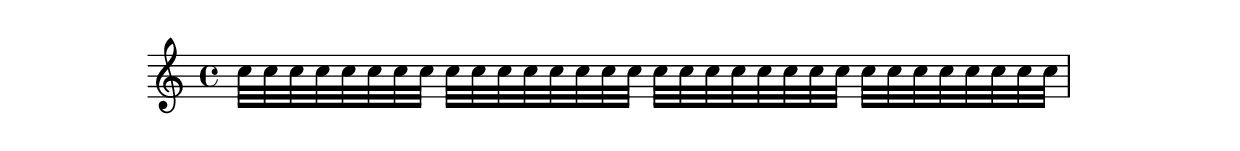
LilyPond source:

%% Do not edit this file; it is automatically
%% generated from LSR http://lsr.dsi.unimi.it
%% This file is in the public domain.
\version "2.13.16"

\header {
  lsrtags = "rhythms"

%% Translation of GIT committish: 00ef2ac3dd16e21c9ffdffaa4d6d043a3f1a76e6
  texidoces = "
Las barras de semicorcheas (o notas más breves) seguidas no se
subdividen de forma predeterminada.  Esto es: las tres (o más)
barras se prolongan, sin dividirse, sobre grupos completos de
notas.  Este comportamiento se puede modificar para que las barras
se subdividan en subgrupos mediante el establecimiento de la
propiedad @code{subdivideBeams}.  Cuando está establecida, las
diversas barras se subdividen a intervalos definidos por el valor
actual de la longitud del pulso @code{beatLength} reduciendo las
barras múltiples a una sola entre los subgrupos.  Observe que el
valor predeterminado de @code{beatLength} es de una unidad sobre
el denominador del compás en curso, si no está establecido
explícitamente.  Se debe establecer al valor de una fracción que
da la duración el subgrupo de barras utilizando la función
@code{ly:make-moment}, como se muestra aquí:

"
  doctitlees = "Subdivisión de las barras de semicorchea"


%% Translation of GIT committish: d96023d8792c8af202c7cb8508010c0d3648899d
  texidocde = "
Die Balken von aufeinanderfolgenden Sechszehnteln (oder kürzeren Notenwerten)
werden standardmäßig nicht unterteilt.  Dieses Verhalten kann verändert
werden, sodass die Balken in Untergruppen aufgeteilt werden, indem man
die Eigenschaft @code{subdivideBeams} verändert.  Man muss die Unterteilungsintervalle
als Notenbruch mit der @code{make-moment}-Funktion für @code{beatLength} angeben,
damit die Balken unterbrochen wird und nur ein Balken durchgezogen bleibt.  Der
Standardwert für @code{beatLength} ist 1 / Zähler des aktuellen Taktes.

"
  doctitlede = "Balken in Untergruppen teilen"



%% Translation of GIT committish: b3196fadd8f42d05ba35e8ac42f7da3caf8a3079
  texidocfr = "
Les ligatures d'une succession de notes de durée inférieure à la croche
ne sont pas subdivisées par défaut.  Autrement dit, tous les traits de
ligature seront continus.  Ce comportement peut être modifié afin de
diviser la ligature en sous-groupes grâce à la propriété
@code{subdivideBeams}.  Lorsqu'elle est activée, les ligatures seront
subdivisées selon un intervalle défini par @code{beatLength} ; il n'y
aura alors plus qu'un seul trait de ligature entre chaque sous-groupe.
Par défaut, @code{beatLength} fixe la valeur de référence à une noire.
Il faudra donc lui fournir, à l'aide de la fonction @code{make-moment},
une fraction correspondant au sous-groupe désiré, comme dans l'exemple
suivant.

"
  doctitlefr = "Subdivision des ligatures"

  texidoc = "
The beams of consecutive 16th (or shorter) notes are, by default, not
sub-divided.  That is, the three (or more) beams stretch unbroken over
entire groups of notes.  This behavior can be modified to sub-divide
the beams into sub-groups by setting the property
@code{subdivideBeams}. When set, multiple beams will be sub-divided at
intervals defined by the current value of @code{beatLength} by reducing
the multiple beams to just one beam between the sub-groups. Note that
@code{beatLength} defaults to one over the denominator of the current
time signature if not set explicitly. It must be set to a fraction
giving the duration of the beam sub-group using the
@code{ly:make-moment} function, as shown here:



"
  doctitle = "Sub-dividing beams"
} % begin verbatim

\relative c'' {
  c32[ c c c c c c c]
  \set subdivideBeams = ##t
  c32[ c c c c c c c]

  % Set beam sub-group length to an eighth note
  \set beatLength = #(ly:make-moment 1 8)
  c32[ c c c c c c c]

  % Set beam sub-group length to a sixteenth note
  \set beatLength = #(ly:make-moment 1 16)
  c32[ c c c c c c c]
}

